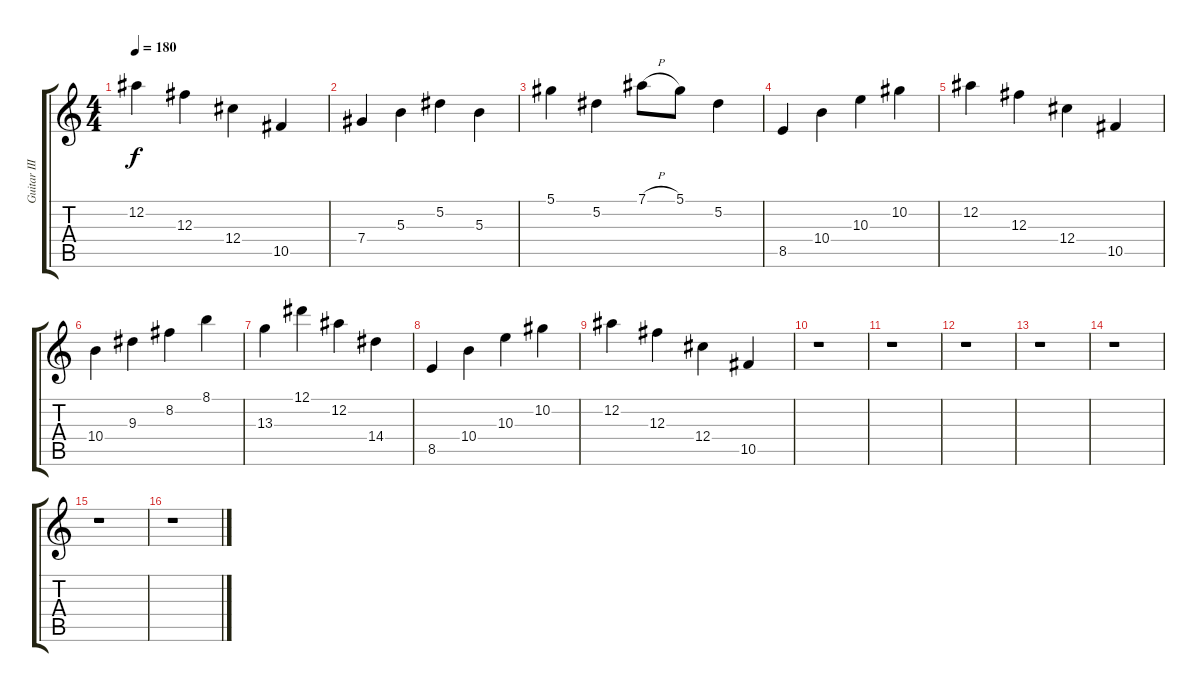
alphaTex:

\track ("Guitar III" "Guitar III") {instrument distortionguitar}
\staff {score tabs}
\tuning (Eb4 Bb3 Gb3 Db3 Ab2 Db2) {hide}
\ts (4 4)
\tempo 180
\clef g2
\ks c
12.2.4{dy f} 12.3.4 12.4.4 10.5.4 |
7.4.4 5.3.4 5.2.4 5.3.4 |
5.1.4 5.2.4 7.1{h}.8 5.1.8 5.2.4 |
8.5.4 10.4.4 10.3.4 10.2.4 |
12.2.4 12.3.4 12.4.4 10.5.4 |
10.4.4 9.3.4 8.2.4 8.1.4 |
13.3.4 12.1.4 12.2.4 14.4.4 |
8.5.4 10.4.4 10.3.4 10.2.4 |
12.2.4 12.3.4 12.4.4 10.5.4 |
r.1 |
r.1 |
r.1 |
r.1 |
r.1 |
r.1 |
r.1
